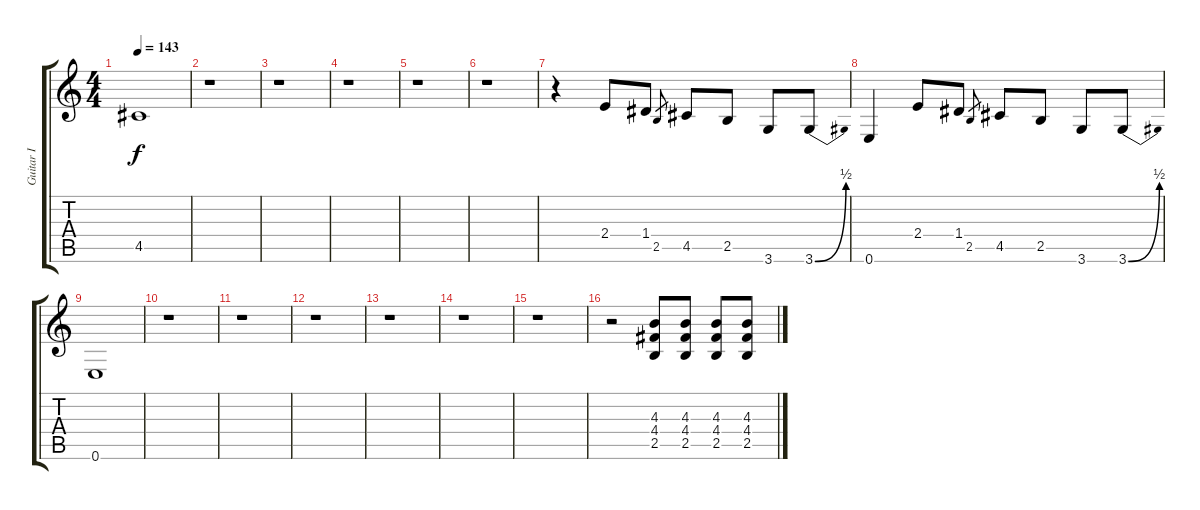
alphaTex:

\track ("Guitar I" "Guitar I") {instrument distortionguitar}
\staff {score tabs}
\tuning (E4 B3 G3 D3 A2 E2) {hide}
\ts (4 4)
\tempo 143
\clef g2
\ks c
4.5.1{dy f} |
r.1 |
r.1 |
r.1 |
r.1 |
r.1 |
r.4 2.4.8 1.4.8 2.5.8{gr} 4.5.8 2.5.8 3.6.8 3.6{be (bend 0 0 60 2)}.8 |
0.6.4 2.4.8 1.4.8 2.5.8{gr} 4.5.8 2.5.8 3.6.8 3.6{be (bend 0 0 60 2)}.8 |
0.6.1 |
r.1 |
r.1 |
r.1 |
r.1 |
r.1 |
r.1 |
r.2 (4.3 4.4 2.5).8 (4.3 4.4 2.5).8 (4.3 4.4 2.5).8 (4.3 4.4 2.5).8
